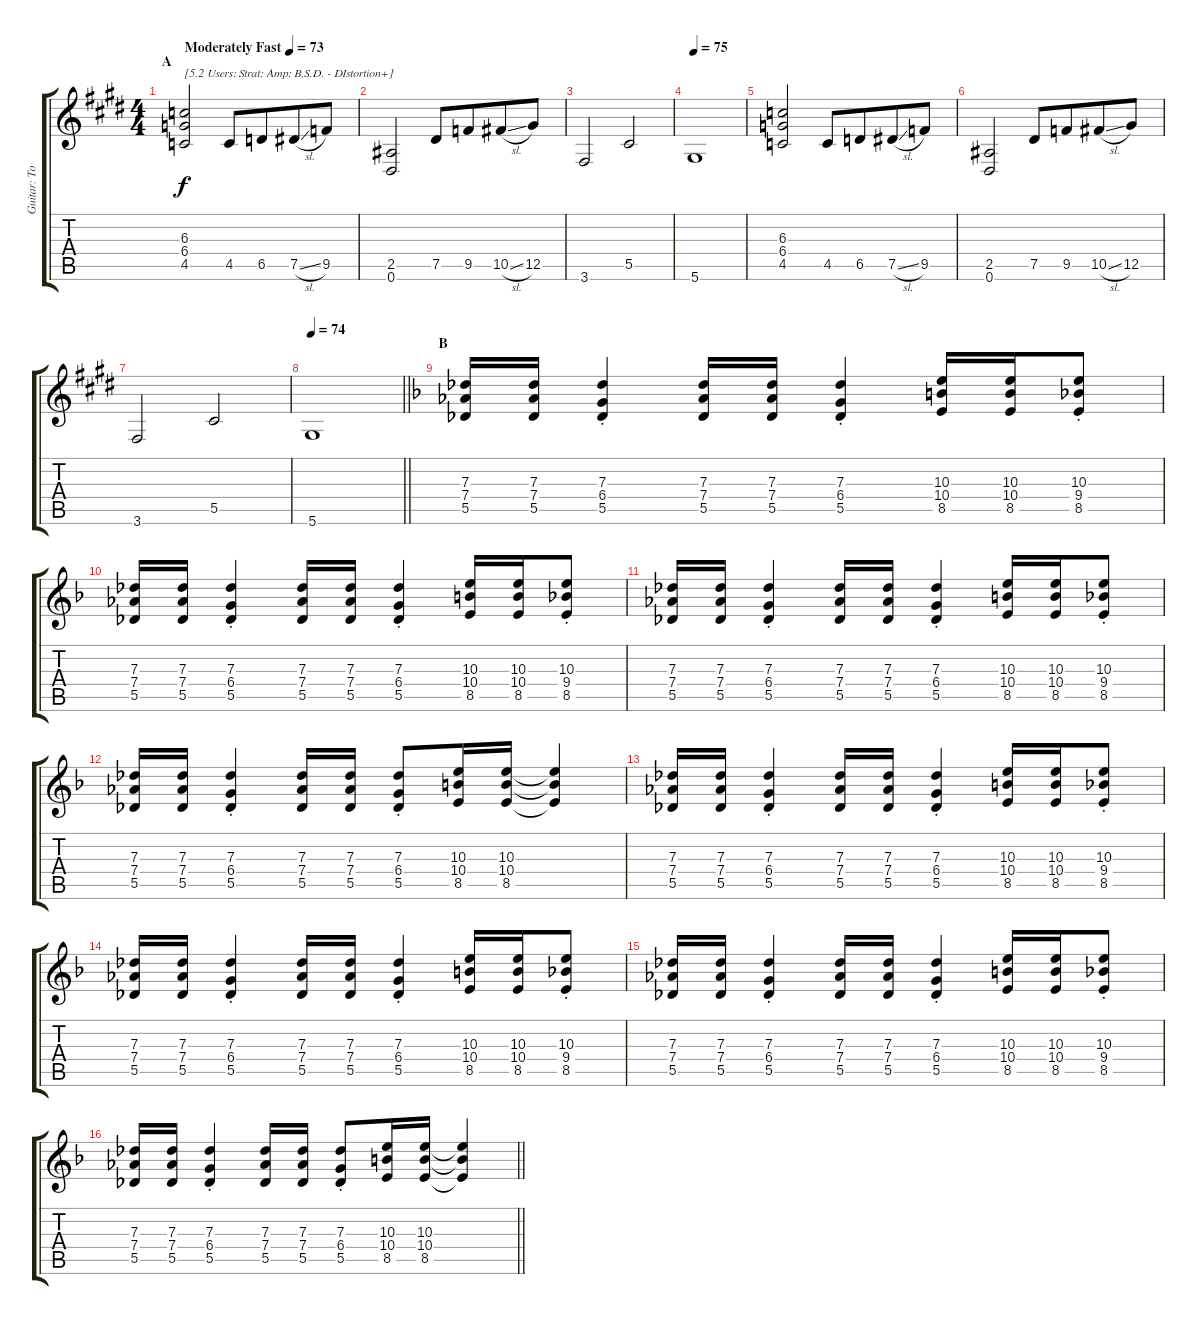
\track ("Guitar: Tony" "Guitar: To") {instrument distortionguitar}
\staff {score tabs}
\tuning (Eb4 Bb3 Gb3 Db3 Ab2 Eb2) {hide}
\ts (4 4)
\section ("" "A")
\tempo (73 "Moderately Fast")
\clef g2
\ks e
(6.3 6.4 4.5).2{txt "[5.2 Users: Strat: Amp: B.S.D. - DIstortion+]" dy f instrument distortionguitar} 4.5.8{beam merge} 6.5.8{beam merge} 7.5{sl}.8{beam merge} 9.5.8 |
(2.5 0.6).2 7.5.8{beam merge} 9.5.8{beam merge} 10.5{sl}.8{beam merge} 12.5.8 |
3.6.2 5.5.2 |
\tempo 75
5.6.1 |
(6.3 6.4 4.5).2 4.5.8{beam merge} 6.5.8{beam merge} 7.5{sl}.8{beam merge} 9.5.8 |
(2.5 0.6).2 7.5.8{beam merge} 9.5.8{beam merge} 10.5{sl}.8{beam merge} 12.5.8 |
3.6.2 5.5.2 |
\tempo 74
\barLineRight lightlight
5.6.1 |
\section ("" "B")
\ks f
(7.3 7.4 5.5).16 (7.3 7.4 5.5).16 (7.3{st} 6.4{st} 5.5{st}).4 (7.3 7.4 5.5).16 (7.3 7.4 5.5).16 (7.3{st} 6.4{st} 5.5{st}).4 (10.3 10.4 8.5).16 (10.3 10.4 8.5).16 (10.3{st} 9.4{st} 8.5{st}).8 |
(7.3 7.4 5.5).16 (7.3 7.4 5.5).16 (7.3{st} 6.4{st} 5.5{st}).4 (7.3 7.4 5.5).16 (7.3 7.4 5.5).16 (7.3{st} 6.4{st} 5.5{st}).4 (10.3 10.4 8.5).16 (10.3 10.4 8.5).16 (10.3{st} 9.4{st} 8.5{st}).8 |
(7.3 7.4 5.5).16 (7.3 7.4 5.5).16 (7.3{st} 6.4{st} 5.5{st}).4 (7.3 7.4 5.5).16 (7.3 7.4 5.5).16 (7.3{st} 6.4{st} 5.5{st}).4 (10.3 10.4 8.5).16 (10.3 10.4 8.5).16 (10.3{st} 9.4{st} 8.5{st}).8 |
(7.3 7.4 5.5).16 (7.3 7.4 5.5).16 (7.3{st} 6.4{st} 5.5{st}).4 (7.3 7.4 5.5).16 (7.3 7.4 5.5).16 (7.3{st} 6.4{st} 5.5{st}).8 (10.3 10.4 8.5).16 (10.3 10.4 8.5).16 (10.3{t} 10.4{t} 8.5{t}).4 |
(7.3 7.4 5.5).16 (7.3 7.4 5.5).16 (7.3{st} 6.4{st} 5.5{st}).4 (7.3 7.4 5.5).16 (7.3 7.4 5.5).16 (7.3{st} 6.4{st} 5.5{st}).4 (10.3 10.4 8.5).16 (10.3 10.4 8.5).16 (10.3{st} 9.4{st} 8.5{st}).8 |
(7.3 7.4 5.5).16 (7.3 7.4 5.5).16 (7.3{st} 6.4{st} 5.5{st}).4 (7.3 7.4 5.5).16 (7.3 7.4 5.5).16 (7.3{st} 6.4{st} 5.5{st}).4 (10.3 10.4 8.5).16 (10.3 10.4 8.5).16 (10.3{st} 9.4{st} 8.5{st}).8 |
(7.3 7.4 5.5).16 (7.3 7.4 5.5).16 (7.3{st} 6.4{st} 5.5{st}).4 (7.3 7.4 5.5).16 (7.3 7.4 5.5).16 (7.3{st} 6.4{st} 5.5{st}).4 (10.3 10.4 8.5).16 (10.3 10.4 8.5).16 (10.3{st} 9.4{st} 8.5{st}).8 |
\barLineRight lightlight
(7.3 7.4 5.5).16 (7.3 7.4 5.5).16 (7.3{st} 6.4{st} 5.5{st}).4 (7.3 7.4 5.5).16 (7.3 7.4 5.5).16 (7.3{st} 6.4{st} 5.5{st}).8 (10.3 10.4 8.5).16 (10.3 10.4 8.5).16 (10.3{t} 10.4{t} 8.5{t}).4
